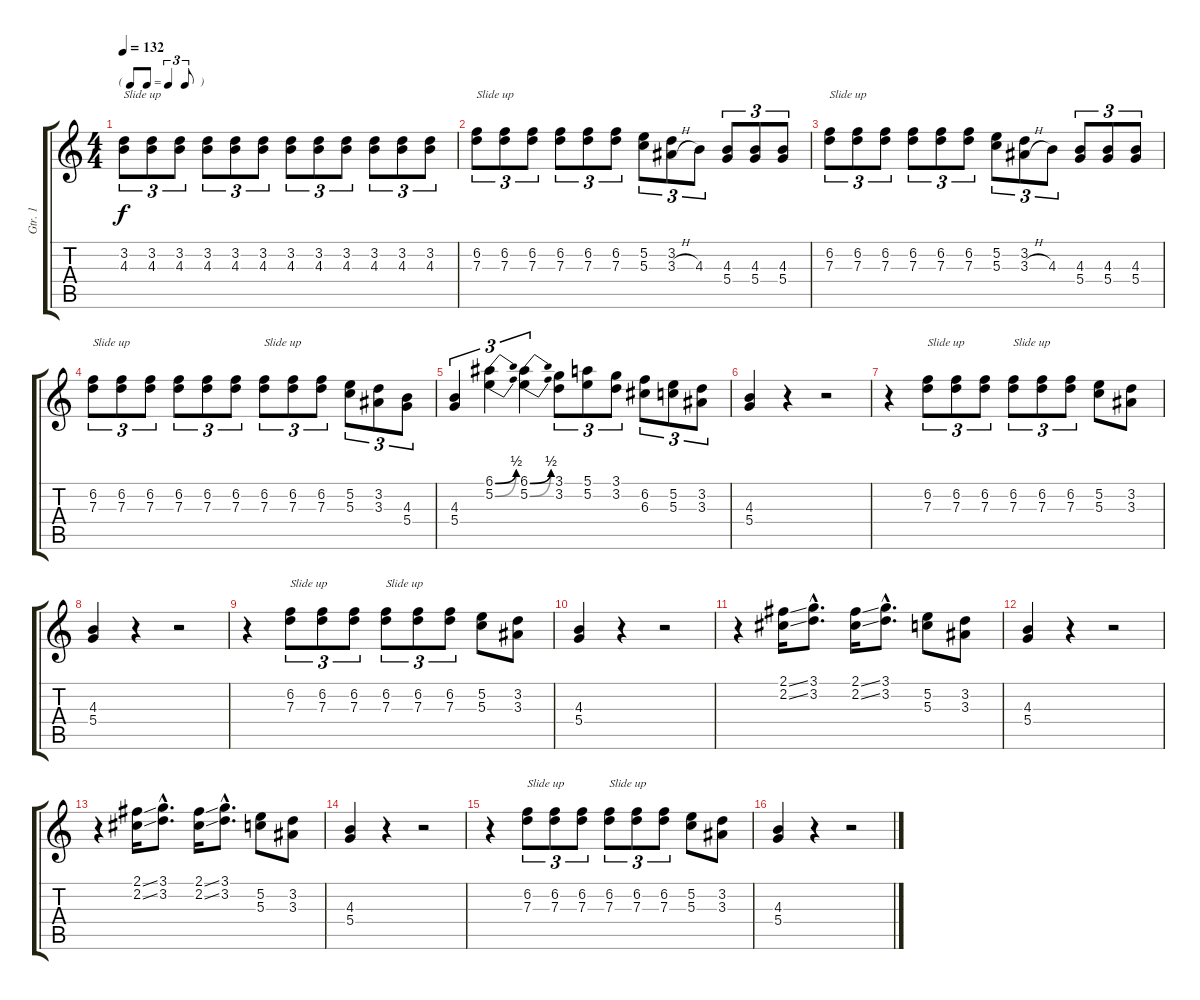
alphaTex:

\track ("Gtr. 1" "Gtr. 1") {instrument electricguitarjazz}
\staff {score tabs}
\tuning (E4 B3 G3 D3 A2 E2) {hide}
\ts (4 4)
\tf triplet8th
\tempo 132
\clef g2
\ks c
(3.2 4.3).8{tu (3 2) txt "Slide up" dy f} (3.2 4.3).8{tu (3 2)} (3.2 4.3).8{tu (3 2)} (3.2 4.3).8{tu (3 2)} (3.2 4.3).8{tu (3 2)} (3.2 4.3).8{tu (3 2)} (3.2 4.3).8{tu (3 2)} (3.2 4.3).8{tu (3 2)} (3.2 4.3).8{tu (3 2)} (3.2 4.3).8{tu (3 2)} (3.2 4.3).8{tu (3 2)} (3.2 4.3).8{tu (3 2)} |
(6.2 7.3).8{tu (3 2) txt "Slide up"} (6.2 7.3).8{tu (3 2)} (6.2 7.3).8{tu (3 2)} (6.2 7.3).8{tu (3 2)} (6.2 7.3).8{tu (3 2)} (6.2 7.3).8{tu (3 2)} (5.2 5.3).8{tu (3 2)} (3.2 3.3{h}).8{tu (3 2)} 4.3.8{tu (3 2)} (4.3 5.4).8{tu (3 2)} (4.3 5.4).8{tu (3 2)} (4.3 5.4).8{tu (3 2)} |
(6.2 7.3).8{tu (3 2) txt "Slide up"} (6.2 7.3).8{tu (3 2)} (6.2 7.3).8{tu (3 2)} (6.2 7.3).8{tu (3 2)} (6.2 7.3).8{tu (3 2)} (6.2 7.3).8{tu (3 2)} (5.2 5.3).8{tu (3 2)} (3.2 3.3{h}).8{tu (3 2)} 4.3.8{tu (3 2)} (4.3 5.4).8{tu (3 2)} (4.3 5.4).8{tu (3 2)} (4.3 5.4).8{tu (3 2)} |
(6.2 7.3).8{tu (3 2) txt "Slide up"} (6.2 7.3).8{tu (3 2)} (6.2 7.3).8{tu (3 2)} (6.2 7.3).8{tu (3 2)} (6.2 7.3).8{tu (3 2)} (6.2 7.3).8{tu (3 2)} (6.2 7.3).8{tu (3 2) txt "Slide up"} (6.2 7.3).8{tu (3 2)} (6.2 7.3).8{tu (3 2)} (5.2 5.3).8{tu (3 2)} (3.2 3.3).8{tu (3 2)} (4.3 5.4).8{tu (3 2)} |
(4.3 5.4).4{tu (3 2)} (6.1{be (bend 0 0 60 2)} 5.2{be (bend 0 0 60 2)}).4{tu (3 2)} (6.1{be (bend 0 0 60 2)} 5.2{be (bend 0 0 60 2)}).4{tu (3 2)} (3.1 3.2).8{tu (3 2)} (5.1 5.2).8{tu (3 2)} (3.1 3.2).8{tu (3 2)} (6.2 6.3).8{tu (3 2)} (5.2 5.3).8{tu (3 2)} (3.2 3.3).8{tu (3 2)} |
(4.3 5.4).4 r.4 r.2 |
r.4 (6.2 7.3).8{tu (3 2) txt "Slide up"} (6.2 7.3).8{tu (3 2)} (6.2 7.3).8{tu (3 2)} (6.2 7.3).8{tu (3 2) txt "Slide up"} (6.2 7.3).8{tu (3 2)} (6.2 7.3).8{tu (3 2)} (5.2 5.3).8 (3.2 3.3).8 |
(4.3 5.4).4 r.4 r.2 |
r.4 (6.2 7.3).8{tu (3 2) txt "Slide up"} (6.2 7.3).8{tu (3 2)} (6.2 7.3).8{tu (3 2)} (6.2 7.3).8{tu (3 2) txt "Slide up"} (6.2 7.3).8{tu (3 2)} (6.2 7.3).8{tu (3 2)} (5.2 5.3).8 (3.2 3.3).8 |
(4.3 5.4).4 r.4 r.2 |
r.4 (2.1{ss} 2.2{ss}).16 (3.1{hac} 3.2{hac}).8{d} (2.1{ss} 2.2{ss}).16 (3.1{hac} 3.2{hac}).8{d} (5.2 5.3).8 (3.2 3.3).8 |
(4.3 5.4).4 r.4 r.2 |
r.4 (2.1{ss} 2.2{ss}).16 (3.1{hac} 3.2{hac}).8{d} (2.1{ss} 2.2{ss}).16 (3.1{hac} 3.2{hac}).8{d} (5.2 5.3).8 (3.2 3.3).8 |
(4.3 5.4).4 r.4 r.2 |
r.4 (6.2 7.3).8{tu (3 2) txt "Slide up"} (6.2 7.3).8{tu (3 2)} (6.2 7.3).8{tu (3 2)} (6.2 7.3).8{tu (3 2) txt "Slide up"} (6.2 7.3).8{tu (3 2)} (6.2 7.3).8{tu (3 2)} (5.2 5.3).8 (3.2 3.3).8 |
(4.3 5.4).4 r.4 r.2
